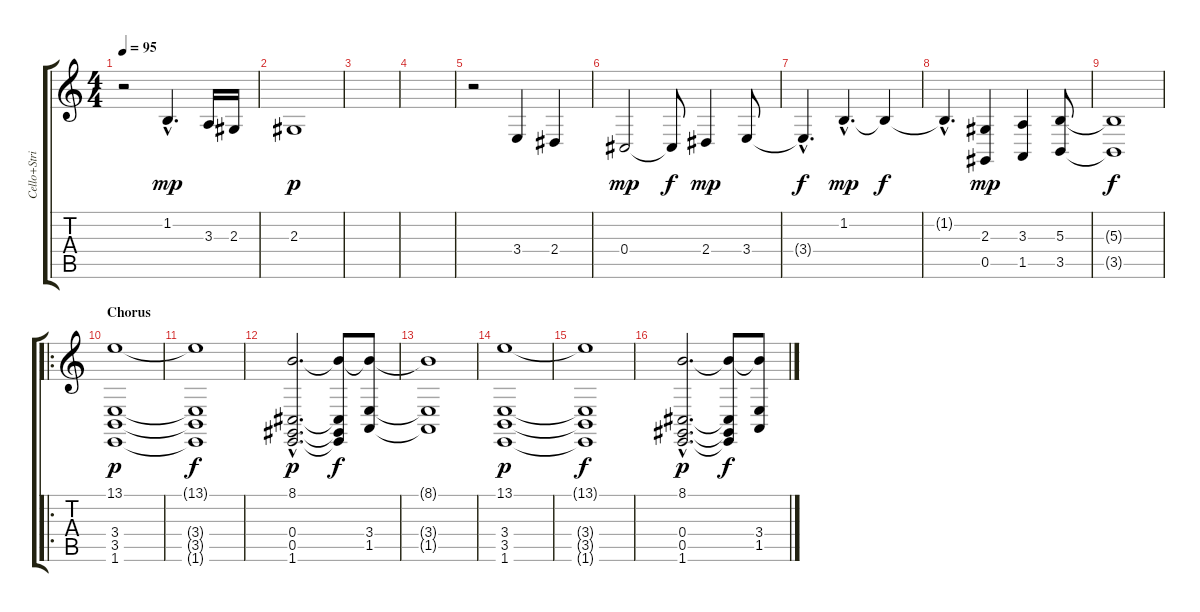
\track ("Cello+Strings" "Cello+Stri") {instrument viola}
\staff {score tabs}
\tuning (Eb4 Bb3 Gb3 Db3 Ab2 Eb2) {hide}
\ts (4 4)
\tempo 95
\clef g2
\ks c
r.2{dy f} 1.2{hac}.4{d dy mp volume 11} 3.3.16 2.3.16 |
2.3.1{dy p} |
|
|
r.2 3.4.4 2.4.4 |
0.4.2{dy mp} 0.4{t}.8{dy f} 2.4.4{dy mp} 3.4.8 |
3.4{hac t}.4{d dy f} 1.2{hac}.4{d dy mp volume 5} 1.2{t}.4{dy f} |
1.2{hac t}.4{d} (2.3 0.5).4{dy mp volume 9 instrument stringensemble2} (3.3 1.5).4 (5.3 3.5).8{volume 11} |
(5.3{t} 3.5{t}).1{dy f} |
\ro
\section ("" "Chorus")
(13.1 3.4 3.5 1.6).1{dy p volume 11 instrument stringensemble1} |
(13.1{t} 3.4{t} 3.5{t} 1.6{t}).1{dy f} |
(8.1{hac} 0.4{hac} 0.5{hac} 1.6{hac}).2{d dy p instrument stringensemble1} (8.1{t} 0.4{t} 0.5{t} 1.6{t}).8{dy f} (8.1{t} 3.4 1.5).8 |
(8.1{t} 3.4{t} 1.5{t}).1 |
(13.1 3.4 3.5 1.6).1{dy p volume 11 instrument stringensemble1} |
(13.1{t} 3.4{t} 3.5{t} 1.6{t}).1{dy f} |
(8.1{hac} 0.4{hac} 0.5{hac} 1.6{hac}).2{d dy p instrument stringensemble1} (8.1{t} 0.4{t} 0.5{t} 1.6{t}).8{dy f} (8.1{t} 3.4 1.5).8
